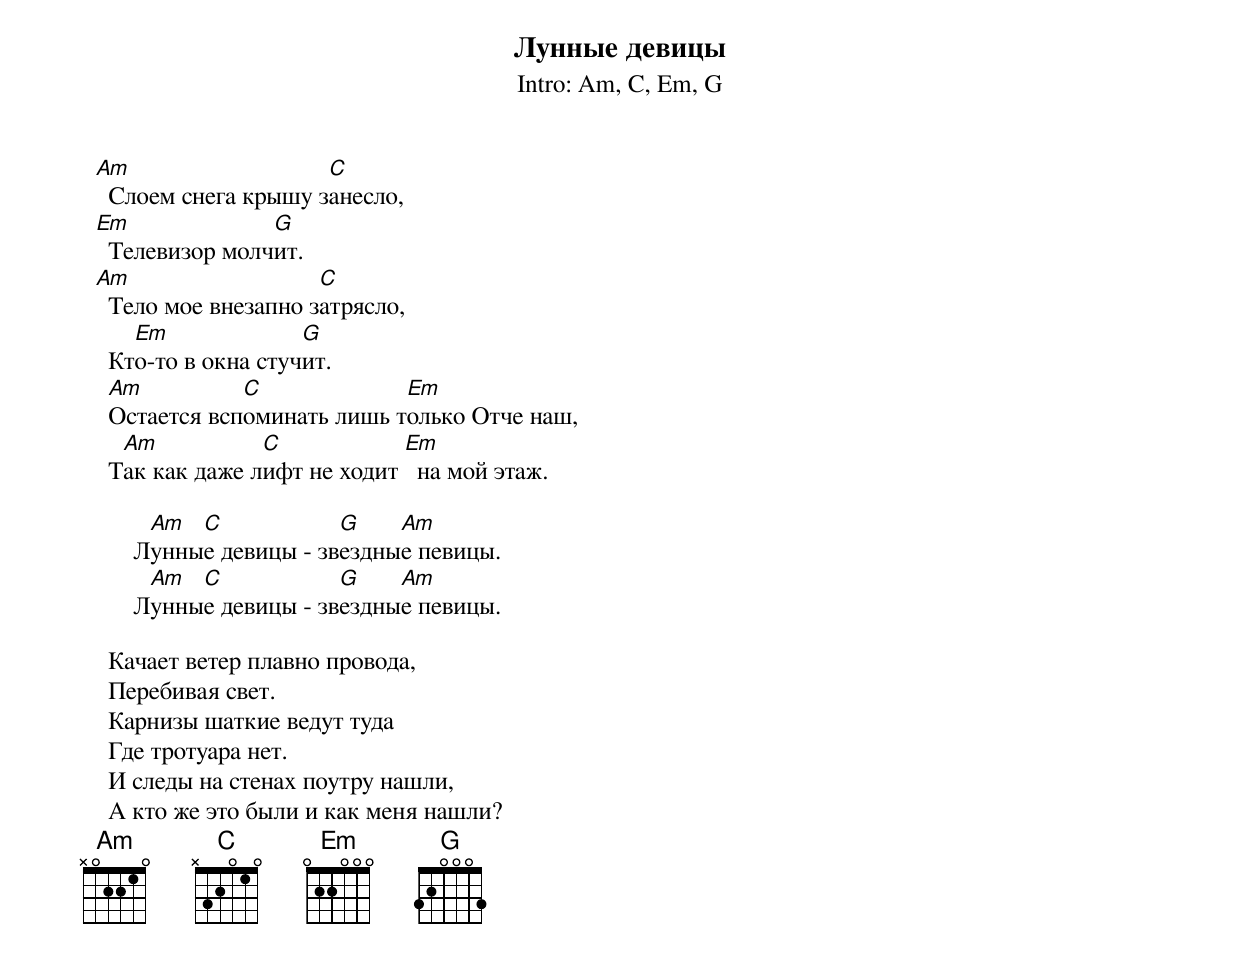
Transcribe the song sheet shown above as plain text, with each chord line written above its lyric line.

 Лунные девицы
Intro: Am, C, Em, G

  Am                   C
    Слоем снега крышу занесло,
  Em              G
    Телевизор молчит.
  Am                   C
    Тело мое внезапно затрясло,
      Em              G
    Кто-то в окна стучит.
    Am          C             Em
    Остается вспоминать лишь только Отче наш,
     Am           C            Em
    Так как даже лифт не ходит   на мой этаж.

         Am  C            G    Am
        Лунные девицы - звездные певицы.
         Am  C            G    Am
        Лунные девицы - звездные певицы.

    Качает ветер плавно провода,
    Перебивая свет.
    Карнизы шаткие ведут туда
    Где тротуара нет.
    И следы на стенах поутру нашли,
    А кто же это были и как меня нашли?
